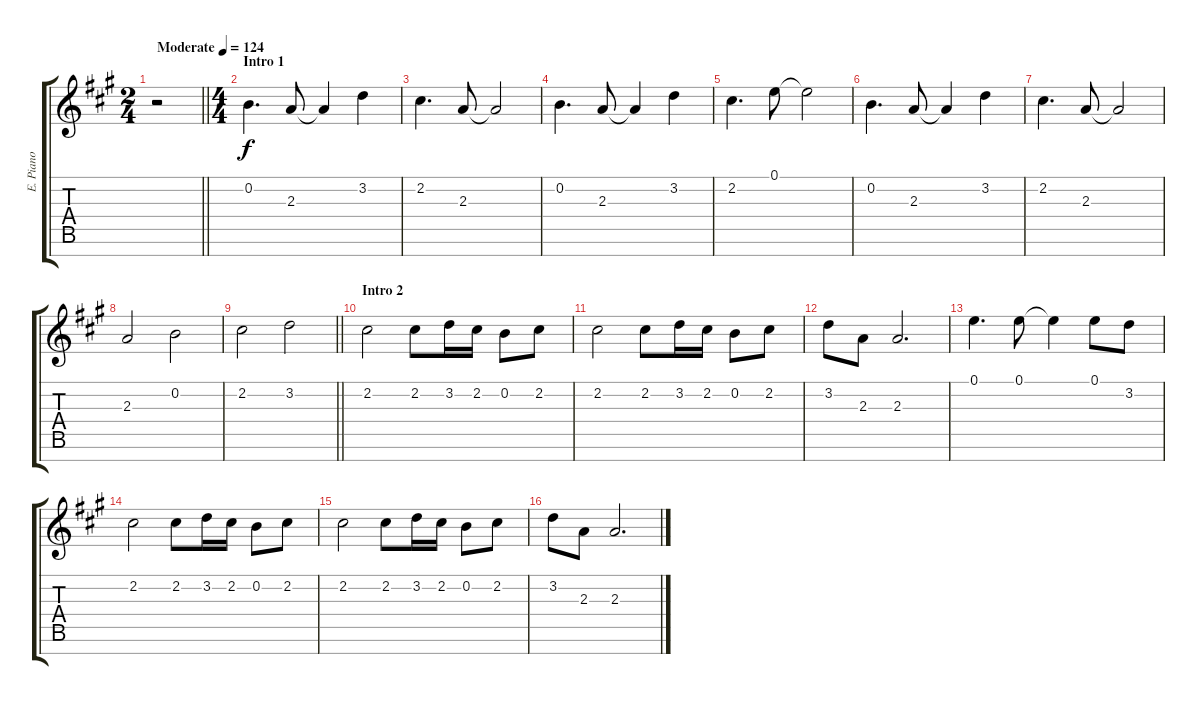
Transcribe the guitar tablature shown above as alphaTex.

\track ("E. Piano" "E. Piano") {instrument electricgrandpiano}
\staff {score tabs}
\tuning (E5 B4 G4 D4 A3 E3 B2) {hide}
\ts (2 4)
\tempo (124 "Moderate")
\clef g2
\barLineRight lightlight
\ks a
r.2{dy f instrument electricgrandpiano} |
\ts (4 4)
\section ("" "Intro 1")
0.2.4{d} 2.3.8 2.3{t}.4 3.2.4 |
2.2.4{d} 2.3.8 2.3{t}.2 |
0.2.4{d} 2.3.8 2.3{t}.4 3.2.4 |
2.2.4{d} 0.1.8 0.1{t}.2 |
0.2.4{d} 2.3.8 2.3{t}.4 3.2.4 |
2.2.4{d} 2.3.8 2.3{t}.2 |
2.3.2 0.2.2 |
\barLineRight lightlight
2.2.2 3.2.2 |
\section ("" "Intro 2")
2.2.2 2.2.8 3.2.16 2.2.16 0.2.8 2.2.8 |
2.2.2 2.2.8 3.2.16 2.2.16 0.2.8 2.2.8 |
3.2.8 2.3.8 2.3.2{d} |
0.1.4{d} 0.1.8 0.1{t}.4 0.1.8 3.2.8 |
2.2.2 2.2.8 3.2.16 2.2.16 0.2.8 2.2.8 |
2.2.2 2.2.8 3.2.16 2.2.16 0.2.8 2.2.8 |
3.2.8 2.3.8 2.3.2{d}
